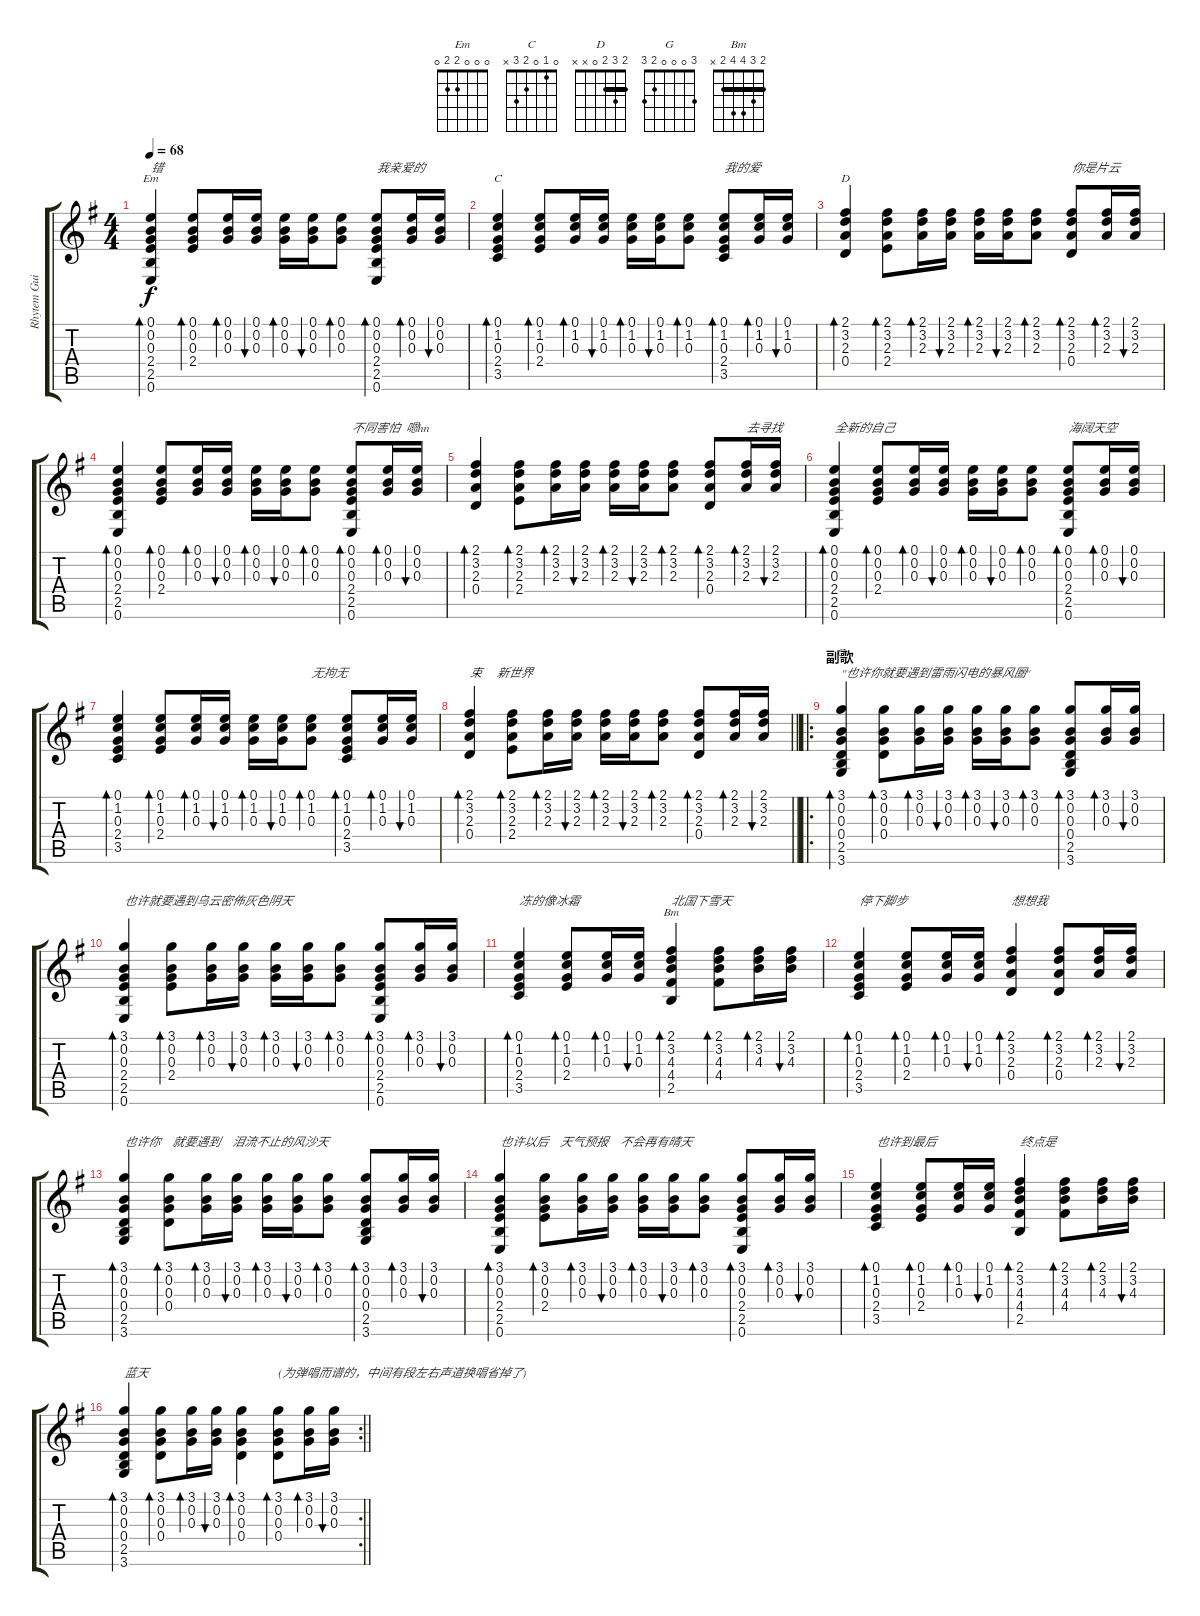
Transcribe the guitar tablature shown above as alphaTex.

\track ("Rhytem Guitar " "Rhytem Gui") {instrument acousticguitarsteel}
\staff {score tabs}
\tuning (E4 B3 G3 D3 A2 E2) {hide}
\chord ("Em" 0 0 0 2 2 0)
\chord ("C" 0 1 0 2 3 x)
\chord ("D" 2 3 2 0 x x) {barre 2}
\chord ("G" 3 0 0 0 2 3)
\chord ("Bm" 2 3 4 4 2 x) {barre 2}
\ts (4 4)
\tempo 68
\clef g2
\ks g
(0.1 0.2 0.3 2.4 2.5 0.6).4{bd 60 ch "Em" txt "错　 " dy f} (0.1 0.2 0.3 2.4).8{bd 120} (0.1 0.2 0.3).16{bd 120} (0.1 0.2 0.3).16{bu 120} (0.1 0.2 0.3).16{bd 120} (0.1 0.2 0.3).16{bu 120} (0.1 0.2 0.3).8{bd 120} (0.1 0.2 0.3 2.4 2.5 0.6).8{bd 120 txt "我亲爱的"} (0.1 0.2 0.3).16{bd 120} (0.1 0.2 0.3).16{bu 120} |
(0.1 1.2 0.3 2.4 3.5).4{bd 60 ch "C"} (0.1 1.2 0.3 2.4).8{bd 120} (0.1 1.2 0.3).16{bd 120} (0.1 1.2 0.3).16{bu 120} (0.1 1.2 0.3).16{bd 120} (0.1 1.2 0.3).16{bu 120} (0.1 1.2 0.3).8{bd 120} (0.1 1.2 0.3 2.4 3.5).8{bd 120 txt "我的爱"} (0.1 1.2 0.3).16{bd 120} (0.1 1.2 0.3).16{bu 120} |
(2.1 3.2 2.3 0.4).4{bd 60 ch "D"} (2.1 3.2 2.3 2.4).8{bd 120} (2.1 3.2 2.3).16{bd 120} (2.1 3.2 2.3).16{bu 120} (2.1 3.2 2.3).16{bd 120} (2.1 3.2 2.3).16{bu 120} (2.1 3.2 2.3).8{bd 120} (2.1 3.2 2.3 0.4).8{bd 120 txt "你是片云"} (2.1 3.2 2.3).16{bd 120} (2.1 3.2 2.3).16{bu 120} |
(0.1 0.2 0.3 2.4 2.5 0.6).4{bd 60} (0.1 0.2 0.3 2.4).8{bd 120} (0.1 0.2 0.3).16{bd 120} (0.1 0.2 0.3).16{bu 120} (0.1 0.2 0.3).16{bd 120} (0.1 0.2 0.3).16{bu 120} (0.1 0.2 0.3).8{bd 120} (0.1 0.2 0.3 2.4 2.5 0.6).8{bd 120 txt "不同害怕  嗯hn"} (0.1 0.2 0.3).16{bd 120} (0.1 0.2 0.3).16{bu 120} |
(2.1 3.2 2.3 0.4).4{bd 60} (2.1 3.2 2.3 2.4).8{bd 120} (2.1 3.2 2.3).16{bd 120} (2.1 3.2 2.3).16{bu 120} (2.1 3.2 2.3).16{bd 120} (2.1 3.2 2.3).16{bu 120} (2.1 3.2 2.3).8{bd 120} (2.1 3.2 2.3 0.4).8{bd 120} (2.1 3.2 2.3).16{bd 120 txt "去寻找"} (2.1 3.2 2.3).16{bu 120} |
(0.1 0.2 0.3 2.4 2.5 0.6).4{bd 60 txt "全新的自己"} (0.1 0.2 0.3 2.4).8{bd 120} (0.1 0.2 0.3).16{bd 120} (0.1 0.2 0.3).16{bu 120} (0.1 0.2 0.3).16{bd 120} (0.1 0.2 0.3).16{bu 120} (0.1 0.2 0.3).8{bd 120} (0.1 0.2 0.3 2.4 2.5 0.6).8{bd 120 txt "海阔天空"} (0.1 0.2 0.3).16{bd 120} (0.1 0.2 0.3).16{bu 120} |
(0.1 1.2 0.3 2.4 3.5).4{bd 60} (0.1 1.2 0.3 2.4).8{bd 120} (0.1 1.2 0.3).16{bd 120} (0.1 1.2 0.3).16{bu 120} (0.1 1.2 0.3).16{bd 120} (0.1 1.2 0.3).16{bu 120} (0.1 1.2 0.3).8{bd 120 txt "无拘无"} (0.1 1.2 0.3 2.4 3.5).8{bd 120} (0.1 1.2 0.3).16{bd 120} (0.1 1.2 0.3).16{bu 120} |
\barLineRight lightlight
(2.1 3.2 2.3 0.4).4{bd 60 txt "束     新世界"} (2.1 3.2 2.3 2.4).8{bd 120} (2.1 3.2 2.3).16{bd 120} (2.1 3.2 2.3).16{bu 120} (2.1 3.2 2.3).16{bd 120} (2.1 3.2 2.3).16{bu 120} (2.1 3.2 2.3).8{bd 120} (2.1 3.2 2.3 0.4).8{bd 120} (2.1 3.2 2.3).16{bd 120} (2.1 3.2 2.3).16{bu 120} |
\ro
\section ("" "副歌")
(3.1 0.2 0.3 0.4 2.5 3.6).4{bd 60 ch "G" txt "\"也许你就要遇到雷雨闪电的暴风圈\""} (3.1 0.2 0.3 0.4).8{bd 120} (3.1 0.2 0.3).16{bd 120} (3.1 0.2 0.3).16{bu 120} (3.1 0.2 0.3).16{bd 120} (3.1 0.2 0.3).16{bu 120} (3.1 0.2 0.3).8{bd 120} (3.1 0.2 0.3 0.4 2.5 3.6).8{bd 120} (3.1 0.2 0.3).16{bd 120} (3.1 0.2 0.3).16{bu 120} |
(3.1 0.2 0.3 2.4 2.5 0.6).4{bd 60 txt "也许就要遇到乌云密佈灰色阴天 "} (3.1 0.2 0.3 2.4).8{bd 120} (3.1 0.2 0.3).16{bd 120} (3.1 0.2 0.3).16{bu 120} (3.1 0.2 0.3).16{bd 120} (3.1 0.2 0.3).16{bu 120} (3.1 0.2 0.3).8{bd 120} (3.1 0.2 0.3 2.4 2.5 0.6).8{bd 120} (3.1 0.2 0.3).16{bd 120} (3.1 0.2 0.3).16{bu 120} |
(0.1 1.2 0.3 2.4 3.5).4{bd 60 txt "冻的像冰霜"} (0.1 1.2 0.3 2.4).8{bd 120} (0.1 1.2 0.3).16{bd 120} (0.1 1.2 0.3).16{bu 120} (2.1 3.2 4.3 4.4 2.5).4{bd 60 ch "Bm" txt "北国下雪天"} (2.1 3.2 4.3 4.4).8{bd 120} (2.1 3.2 4.3).16{bd 120} (2.1 3.2 4.3).16{bu 120} |
(0.1 1.2 0.3 2.4 3.5).4{bd 60 txt "停下脚步"} (0.1 1.2 0.3 2.4).8{bd 120} (0.1 1.2 0.3).16{bd 120} (0.1 1.2 0.3).16{bu 120} (2.1 3.2 2.3 0.4).4{bd 60 txt "想想我"} (2.1 3.2 2.3 0.4).8{bd 120} (2.1 3.2 2.3).16{bd 120} (2.1 3.2 2.3).16{bu 120} |
(3.1 0.2 0.3 0.4 2.5 3.6).4{bd 60 txt "也许你　就要遇到　泪流不止的风沙天"} (3.1 0.2 0.3 0.4).8{bd 120} (3.1 0.2 0.3).16{bd 120} (3.1 0.2 0.3).16{bu 120} (3.1 0.2 0.3).16{bd 120} (3.1 0.2 0.3).16{bu 120} (3.1 0.2 0.3).8{bd 120} (3.1 0.2 0.3 0.4 2.5 3.6).8{bd 120} (3.1 0.2 0.3).16{bd 120} (3.1 0.2 0.3).16{bu 120} |
(3.1 0.2 0.3 2.4 2.5 0.6).4{bd 60 txt "也许以后　天气预报　不会再有晴天"} (3.1 0.2 0.3 2.4).8{bd 120} (3.1 0.2 0.3).16{bd 120} (3.1 0.2 0.3).16{bu 120} (3.1 0.2 0.3).16{bd 120} (3.1 0.2 0.3).16{bu 120} (3.1 0.2 0.3).8{bd 120} (3.1 0.2 0.3 2.4 2.5 0.6).8{bd 60} (3.1 0.2 0.3).16{bd 120} (3.1 0.2 0.3).16{bu 120} |
(0.1 1.2 0.3 2.4 3.5).4{bd 60 txt "也许到最后"} (0.1 1.2 0.3 2.4).8{bd 120} (0.1 1.2 0.3).16{bd 120} (0.1 1.2 0.3).16{bu 120} (2.1 3.2 4.3 4.4 2.5).4{bd 60 txt "终点是"} (2.1 3.2 4.3 4.4).8{bd 120} (2.1 3.2 4.3).16{bd 120} (2.1 3.2 4.3).16{bu 120} |
\rc 2
\barLineRight lightlight
(3.1 0.2 0.3 0.4 2.5 3.6).4{bd 60 txt "蓝天"} (3.1 0.2 0.3 0.4).8{bd 120} (3.1 0.2 0.3).16{bd 120} (3.1 0.2 0.3).16{bu 120} (3.1 0.2 0.3 0.4).4{bd 60} (3.1 0.2 0.3 0.4).8{bd 120 txt "(为弹唱而谱的，中间有段左右声道换唱省掉了)"} (3.1 0.2 0.3).16{bd 120} (3.1 0.2 0.3).16{bu 120}
